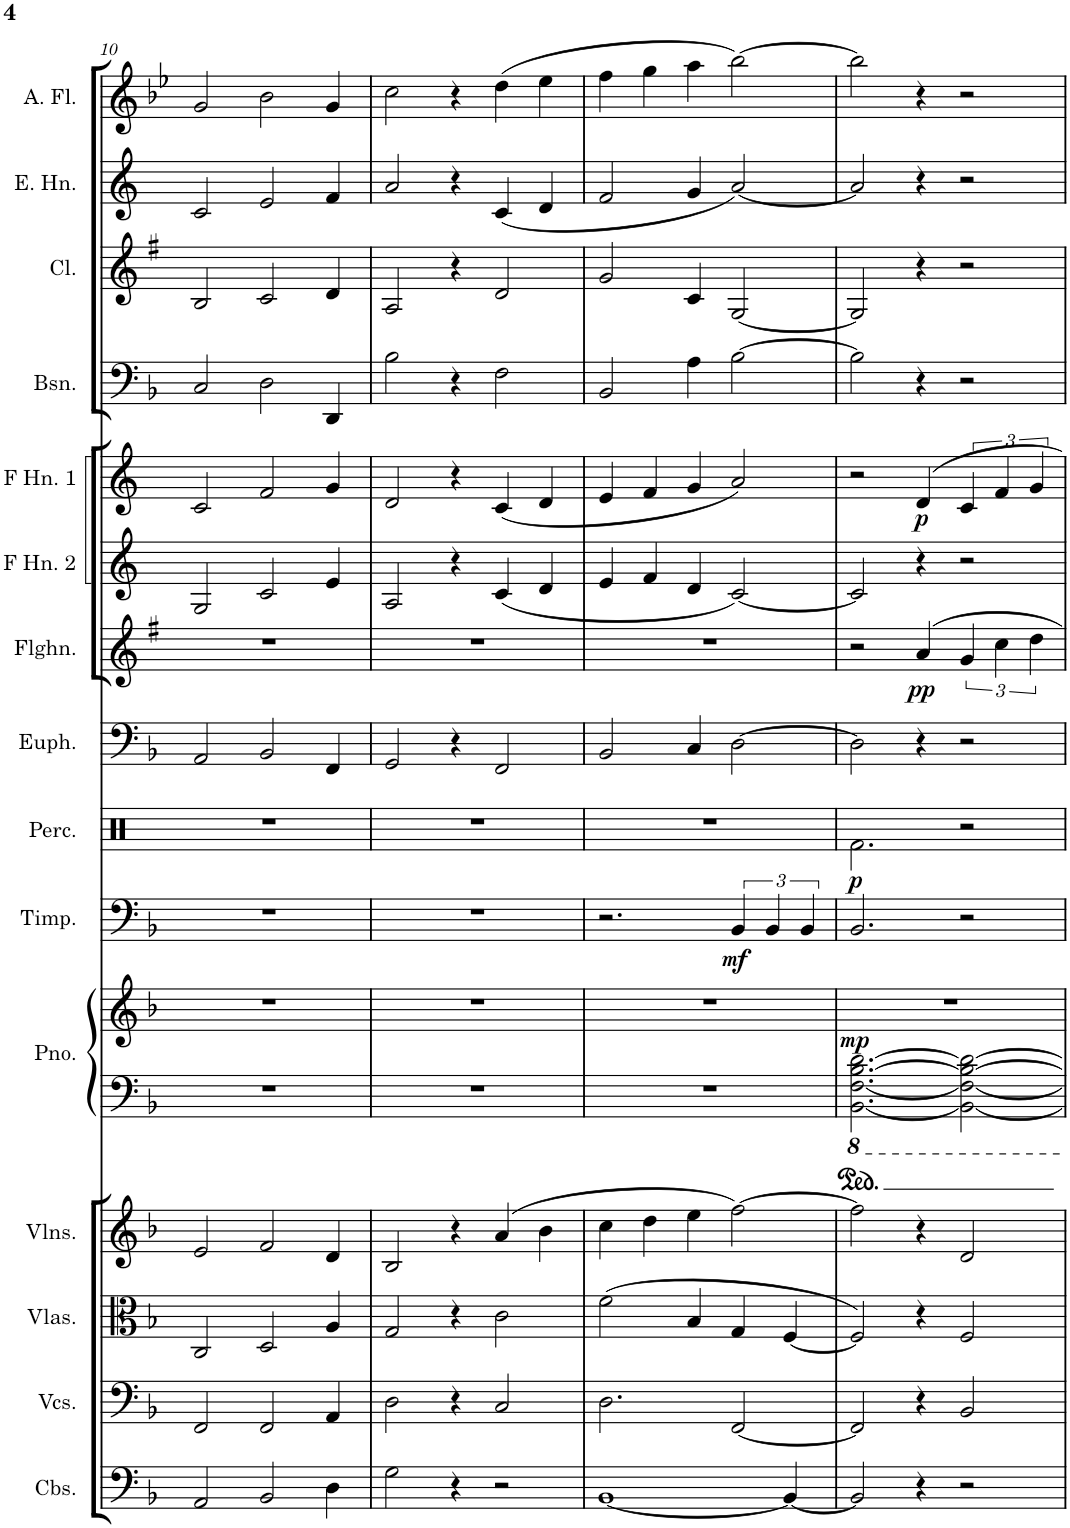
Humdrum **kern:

**kern	**kern	**kern	**kern	**kern	**kern	**dynam	**kern	**dynam	**kern	**dynam	**kern	**kern	**dynam	**kern	**kern	**dynam	**kern	**kern	**kern	**kern
*part15	*part14	*part13	*part12	*part11	*part11	*part11	*part10	*part10	*part9	*part9	*part8	*part7	*part7	*part6	*part5	*part5	*part4	*part3	*part2	*part1
*staff16	*staff15	*staff14	*staff13	*staff12	*staff11	*staff11/12	*staff10	*staff10	*staff9	*staff9	*staff8	*staff7	*staff7	*staff6	*staff5	*staff5	*staff4	*staff3	*staff2	*staff1
*I"Contrabasses	*I"Violoncellos	*I"Violas	*I"Violins	*I"Grand Piano	*	*	*I"Timpani	*	*I"Percussion	*	*I"Euphonium	*I"Flugelhorn	*	*I"Horn in F 2	*I"Horn in F 1	*	*I"Bassoon	*I"Clarinet	*I"English Horn	*I"Alto Flute
*I'Cbs.	*I'Vcs.	*I'Vlas.	*I'Vlns.	*I'Pno.	*	*	*I'Timp.	*	*I'Perc.	*	*I'Euph.	*I'Flghn.	*	*	*	*	*I'Bsn.	*I'Cl.	*I'E. Hn.	*I'A. Fl.
!!LO:PB:g=z
*clefF4	*clefF4	*clefC3	*clefG2	*clefF4	*clefG2	*	*clefF4	*	*clefX	*	*clefF4	*clefG2	*	*clefG2	*clefG2	*	*clefF4	*clefG2	*clefG2	*clefG2
*Trd7c12	*	*	*	*	*	*	*	*	*	*	*	*Trd1c2	*	*Trd4c7	*Trd4c7	*	*	*Trd1c2	*Trd4c7	*Trd3c5
*k[b-]	*k[b-]	*k[b-]	*k[b-]	*k[b-]	*k[b-]	*	*k[b-]	*	*k[]	*	*k[b-]	*k[f#]	*	*k[]	*k[]	*	*k[b-]	*k[f#]	*k[]	*k[b-e-]
*M5/4	*M5/4	*M5/4	*M5/4	*M5/4	*M5/4	*	*M5/4	*	*M5/4	*	*M5/4	*M5/4	*	*M5/4	*M5/4	*	*M5/4	*M5/4	*M5/4	*M5/4
=10	=10	=10	=10	=10	=10	=10	=10	=10	=10	=10	=10	=10	=10	=10	=10	=10	=10	=10	=10	=10
2AA/	2FF/	2C/	2e/	4%5r	4%5r	.	4%5r	.	4%5r	.	2AA/	4%5r	.	2G/	2c/	.	2C/	2B/	2c/	2g/
2BB-/	2FF/	2D/	2f/	.	.	.	.	.	.	.	2BB-/	.	.	2c/	2f/	.	2D\	2c/	2e/	2b-\
4D\	4AA/	4A/	4d/	.	.	.	.	.	.	.	4FF/	.	.	4e/	4g/	.	4DD/	4d/	4f/	4g/
=11	=11	=11	=11	=11	=11	=11	=11	=11	=11	=11	=11	=11	=11	=11	=11	=11	=11	=11	=11	=11
2G\	2D\	2G/	2B-/	4%5r	4%5r	.	4%5r	.	4%5r	.	2GG/	4%5r	.	2A/	2d/	.	2B-\	2A/	2a/	2cc\
4r	4r	4r	4r	.	.	.	.	.	.	.	4r	.	.	4r	4r	.	4r	4r	4r	4r
2r	2C/	2c\	(4a/	.	.	.	.	.	.	.	2FF/	.	.	(4c/	(4c/	.	2F\	2d/	(4c/	(4dd\
.	.	.	4b-\	.	.	.	.	.	.	.	.	.	.	4d/	4d/	.	.	.	4d/	4ee-\
=12	=12	=12	=12	=12	=12	=12	=12	=12	=12	=12	=12	=12	=12	=12	=12	=12	=12	=12	=12	=12
[1BB-	2.D\	(2f\	4cc\	4%5r	4%5r	.	2.r	.	4%5r	.	2BB-/	4%5r	.	4e/	4e/	.	2BB-/	2g/	2f/	4ff\
.	.	.	4dd\	.	.	.	.	.	.	.	.	.	.	4f/	4f/	.	.	.	.	4gg\
.	.	4B-/	4ee\	.	.	.	.	.	.	.	4C/	.	.	4d/	4g/	.	4A\	4c/	4g/	4aa\
!	!	!	!	!	!	!	!	!LO:DY:b	!	!	!	!	!	!	!	!	!	!	!	!
.	[2FF/	4G/	[2ff\)	.	.	.	6BB-/	mf	.	.	[2D\	.	.	[2c/)	2a/)	.	[2B-\	[2G/	[2a/)	[2bb-\)
.	.	.	.	.	.	.	6BB-/	.	.	.	.	.	.	.	.	.	.	.	.	.
4BB-/_	.	[4F/	.	.	.	.	.	.	.	.	.	.	.	.	.	.	.	.	.	.
.	.	.	.	.	.	.	6BB-/	.	.	.	.	.	.	.	.	.	.	.	.	.
=13	=13	=13	=13	=13	=13	=13	=13	=13	=13	=13	=13	=13	=13	=13	=13	=13	=13	=13	=13	=13
!	!	!	!	!	!	!LO:DY:a=2	!	!	!	!LO:DY:b	!	!	!	!	!	!	!	!	!	!
2BB-/]	2FF/]	2F/])	2ff\]	[2.BBB-\ [2.FF\ [2.BB-\ [2.D\	4%5r	mp	2.BB-/	.	2.Rf\	p	2D\]	2r	.	2c/]	2r	.	2B-\]	2G/]	2a/]	2bb-\]
!	!	!	!	!	!	!	!	!	!	!	!	!	!LO:DY:b	!	!	!LO:DY:b	!	!	!	!
4r	4r	4r	4r	.	.	.	.	.	.	.	4r	4a/	pp	4r	4d/	p	4r	4r	4r	4r
2r	2BB-/	2F/	2d/	2BBB-\_ 2FF\_ 2BB-\_ 2D\_	.	.	2r	.	2r	.	2r	6g/	.	2r	6c/	.	2r	2r	2r	2r
.	.	.	.	.	.	.	.	.	.	.	.	6cc\	.	.	6f/	.	.	.	.	.
.	.	.	.	.	.	.	.	.	.	.	.	6dd\	.	.	6g/	.	.	.	.	.
=	=	=	=	=	=	=	=	=	=	=	=	=	=	=	=	=	=	=	=	=
*-	*-	*-	*-	*-	*-	*-	*-	*-	*-	*-	*-	*-	*-	*-	*-	*-	*-	*-	*-	*-
